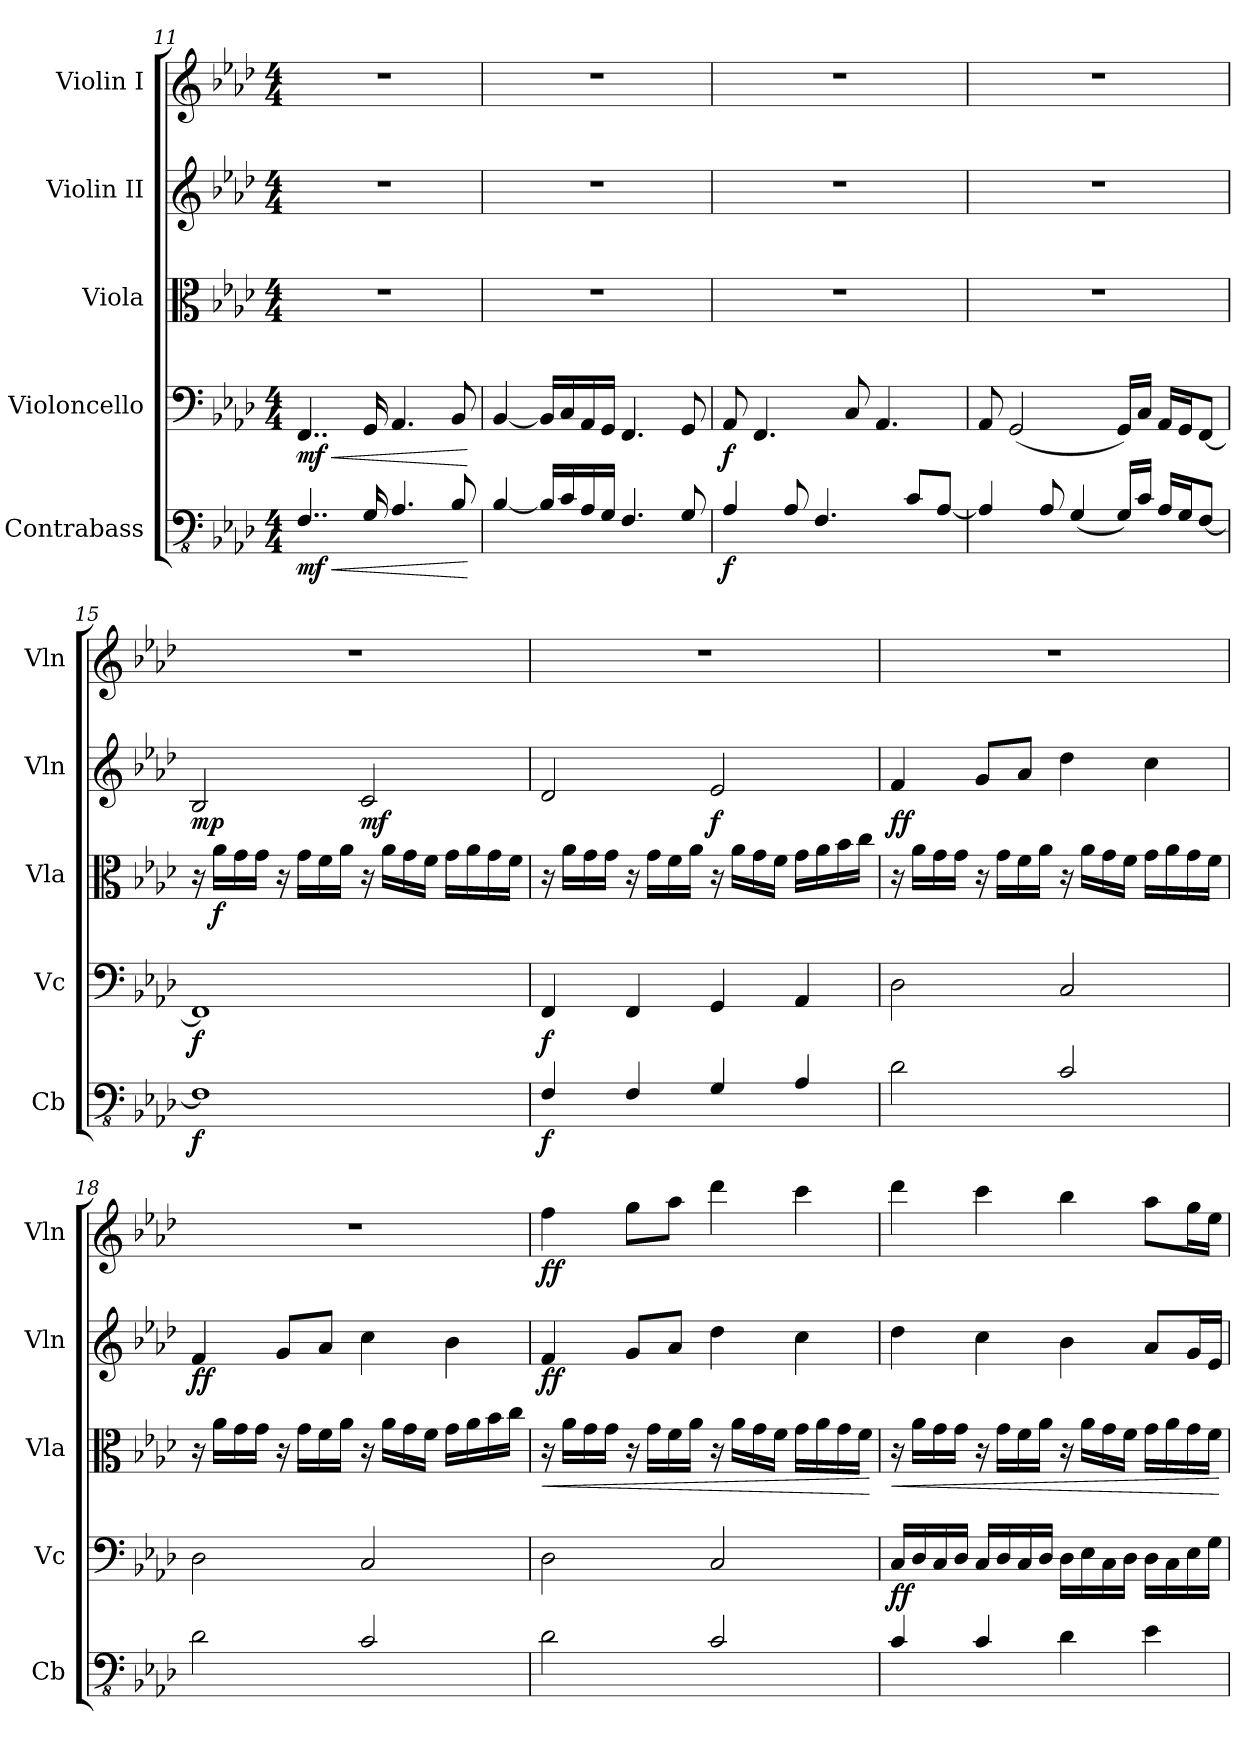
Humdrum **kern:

**kern	**dynam	**kern	**dynam	**kern	**dynam	**kern	**dynam	**kern	**dynam
*part5	*part5	*part4	*part4	*part3	*part3	*part2	*part2	*part1	*part1
*staff5	*staff5	*staff4	*staff4	*staff3	*staff3	*staff2	*staff2	*staff1	*staff1
*I"Contrabass	*	*I"Violoncello	*	*I"Viola	*	*I"Violin II	*	*I"Violin I	*
*I'Cb	*	*I'Vc	*	*I'Vla	*	*I'Vln	*	*I'Vln	*
*clefFv4	*	*clefF4	*	*clefC3	*	*clefG2	*	*clefG2	*
*ITrd7c12	*	*	*	*	*	*	*	*	*
*k[b-e-a-d-]	*	*k[b-e-a-d-]	*	*k[b-e-a-d-]	*	*k[b-e-a-d-]	*	*k[b-e-a-d-]	*
*M4/4	*	*M4/4	*	*M4/4	*	*M4/4	*	*M4/4	*
=11	=11	=11	=11	=11	=11	=11	=11	=11	=11
!	!LO:HP:b	!	!LO:HP:b	!	!	!	!	!	!
!	!LO:DY:n=1:b	!	!LO:DY:n=1:b	!	!	!	!	!	!
4..FFF/	< mf	4..FF/	< mf	1r	.	1r	.	1r	.
16GGG/	.	16GG/	.	.	.	.	.	.	.
4.AAA-/	.	4.AA-/	.	.	.	.	.	.	.
8BBB-/	.	8BB-/	.	.	.	.	.	.	.
.	[	.	[	.	.	.	.	.	.
=12	=12	=12	=12	=12	=12	=12	=12	=12	=12
[4BBB-/	.	[4BB-/	.	1r	.	1r	.	1r	.
16BBB-/LL]	.	16BB-/LL]	.	.	.	.	.	.	.
16CC/	.	16C/	.	.	.	.	.	.	.
16AAA-/	.	16AA-/	.	.	.	.	.	.	.
16GGG/JJ	.	16GG/JJ	.	.	.	.	.	.	.
4.FFF/	.	4.FF/	.	.	.	.	.	.	.
8GGG/	.	8GG/	.	.	.	.	.	.	.
!!LO:LB:g=z
=13	=13	=13	=13	=13	=13	=13	=13	=13	=13
!	!LO:DY:b	!	!LO:DY:b	!	!	!	!	!	!
4AAA-/	f	8AA-/	f	1r	.	1r	.	1r	.
.	.	4.FF/	.	.	.	.	.	.	.
8AAA-/	.	.	.	.	.	.	.	.	.
4.FFF/	.	.	.	.	.	.	.	.	.
.	.	8C/	.	.	.	.	.	.	.
.	.	4.AA-/	.	.	.	.	.	.	.
8CC/L	.	.	.	.	.	.	.	.	.
[8AAA-/J	.	.	.	.	.	.	.	.	.
=14	=14	=14	=14	=14	=14	=14	=14	=14	=14
4AAA-/]	.	8AA-/	.	1r	.	1r	.	1r	.
.	.	(2GG/	.	.	.	.	.	.	.
8AAA-/	.	.	.	.	.	.	.	.	.
(4GGG/	.	.	.	.	.	.	.	.	.
16GGG/LL)	.	16GG/LL)	.	.	.	.	.	.	.
16CC/JJ	.	16C/JJ	.	.	.	.	.	.	.
16AAA-/LL	.	16AA-/LL	.	.	.	.	.	.	.
16GGG/J	.	16GG/J	.	.	.	.	.	.	.
[8FFF/J	.	[8FF/J	.	.	.	.	.	.	.
=15	=15	=15	=15	=15	=15	=15	=15	=15	=15
!	!LO:DY:b	!	!LO:DY:b	!	!	!	!LO:DY:b	!	!
1FFF]	f	1FF]	f	16r	.	2B-/	mp	1r	.
!	!	!	!	!	!LO:DY:b	!	!	!	!
.	.	.	.	16a-\LL	f	.	.	.	.
.	.	.	.	16g\	.	.	.	.	.
.	.	.	.	16g\JJ	.	.	.	.	.
.	.	.	.	16r	.	.	.	.	.
.	.	.	.	16g\LL	.	.	.	.	.
.	.	.	.	16f\	.	.	.	.	.
.	.	.	.	16a-\JJ	.	.	.	.	.
!	!	!	!	!	!	!	!LO:DY:b	!	!
.	.	.	.	16r	.	2c/	mf	.	.
.	.	.	.	16a-\LL	.	.	.	.	.
.	.	.	.	16g\	.	.	.	.	.
.	.	.	.	16f\JJ	.	.	.	.	.
.	.	.	.	16g\LL	.	.	.	.	.
.	.	.	.	16a-\	.	.	.	.	.
.	.	.	.	16g\	.	.	.	.	.
.	.	.	.	16f\JJ	.	.	.	.	.
!!LO:PB:g=z
=16	=16	=16	=16	=16	=16	=16	=16	=16	=16
!	!LO:DY:b	!	!LO:DY:b	!	!	!	!	!	!
4FFF/	f	4FF/	f	16r	.	2d-/	.	1r	.
.	.	.	.	16a-\LL	.	.	.	.	.
.	.	.	.	16g\	.	.	.	.	.
.	.	.	.	16g\JJ	.	.	.	.	.
4FFF/	.	4FF/	.	16r	.	.	.	.	.
.	.	.	.	16g\LL	.	.	.	.	.
.	.	.	.	16f\	.	.	.	.	.
.	.	.	.	16a-\JJ	.	.	.	.	.
!	!	!	!	!	!	!	!LO:DY:b	!	!
4GGG/	.	4GG/	.	16r	.	2e-/	f	.	.
.	.	.	.	16a-\LL	.	.	.	.	.
.	.	.	.	16g\	.	.	.	.	.
.	.	.	.	16f\JJ	.	.	.	.	.
4AAA-/	.	4AA-/	.	16g\LL	.	.	.	.	.
.	.	.	.	16a-\	.	.	.	.	.
.	.	.	.	16b-\	.	.	.	.	.
.	.	.	.	16cc\JJ	.	.	.	.	.
=17	=17	=17	=17	=17	=17	=17	=17	=17	=17
!	!	!	!	!	!	!	!LO:DY:b	!	!
2DD-\	.	2D-\	.	16r	.	4f/	ff	1r	.
.	.	.	.	16a-\LL	.	.	.	.	.
.	.	.	.	16g\	.	.	.	.	.
.	.	.	.	16g\JJ	.	.	.	.	.
.	.	.	.	16r	.	8g/L	.	.	.
.	.	.	.	16g\LL	.	.	.	.	.
.	.	.	.	16f\	.	8a-/J	.	.	.
.	.	.	.	16a-\JJ	.	.	.	.	.
2CC/	.	2C/	.	16r	.	4dd-\	.	.	.
.	.	.	.	16a-\LL	.	.	.	.	.
.	.	.	.	16g\	.	.	.	.	.
.	.	.	.	16f\JJ	.	.	.	.	.
.	.	.	.	16g\LL	.	4cc\	.	.	.
.	.	.	.	16a-\	.	.	.	.	.
.	.	.	.	16g\	.	.	.	.	.
.	.	.	.	16f\JJ	.	.	.	.	.
!!LO:LB:g=z
=18	=18	=18	=18	=18	=18	=18	=18	=18	=18
!	!	!	!	!	!	!	!LO:DY:b	!	!
2DD-\	.	2D-\	.	16r	.	4f/	ff	1r	.
.	.	.	.	16a-\LL	.	.	.	.	.
.	.	.	.	16g\	.	.	.	.	.
.	.	.	.	16g\JJ	.	.	.	.	.
.	.	.	.	16r	.	8g/L	.	.	.
.	.	.	.	16g\LL	.	.	.	.	.
.	.	.	.	16f\	.	8a-/J	.	.	.
.	.	.	.	16a-\JJ	.	.	.	.	.
2CC/	.	2C/	.	16r	.	4cc\	.	.	.
.	.	.	.	16a-\LL	.	.	.	.	.
.	.	.	.	16g\	.	.	.	.	.
.	.	.	.	16f\JJ	.	.	.	.	.
.	.	.	.	16g\LL	.	4b-\	.	.	.
.	.	.	.	16a-\	.	.	.	.	.
.	.	.	.	16b-\	.	.	.	.	.
.	.	.	.	16cc\JJ	.	.	.	.	.
=19	=19	=19	=19	=19	=19	=19	=19	=19	=19
!	!	!	!	!	!LO:HP:b	!	!LO:DY:b	!	!LO:DY:b
2DD-\	.	2D-\	.	16r	<	4f/	ff	4ff\	ff
.	.	.	.	16a-\LL	.	.	.	.	.
.	.	.	.	16g\	.	.	.	.	.
.	.	.	.	16g\JJ	.	.	.	.	.
.	.	.	.	16r	.	8g/L	.	8gg\L	.
.	.	.	.	16g\LL	.	.	.	.	.
.	.	.	.	16f\	.	8a-/J	.	8aa-\J	.
.	.	.	.	16a-\JJ	.	.	.	.	.
2CC/	.	2C/	.	16r	.	4dd-\	.	4ddd-\	.
.	.	.	.	16a-\LL	.	.	.	.	.
.	.	.	.	16g\	.	.	.	.	.
.	.	.	.	16f\JJ	.	.	.	.	.
.	.	.	.	16g\LL	.	4cc\	.	4ccc\	.
.	.	.	.	16a-\	.	.	.	.	.
.	.	.	.	16g\	.	.	.	.	.
.	.	.	.	16f\JJ	.	.	.	.	.
.	.	.	.	.	[	.	.	.	.
!!LO:PB:g=z
=20	=20	=20	=20	=20	=20	=20	=20	=20	=20
!	!	!	!LO:DY:b	!	!LO:HP:b	!	!	!	!
4CC/	.	16C/LL	ff	16r	<	4dd-\	.	4ddd-\	.
.	.	16D-/	.	16a-\LL	.	.	.	.	.
.	.	16C/	.	16g\	.	.	.	.	.
.	.	16D-/JJ	.	16g\JJ	.	.	.	.	.
4CC/	.	16C/LL	.	16r	.	4cc\	.	4ccc\	.
.	.	16D-/	.	16g\LL	.	.	.	.	.
.	.	16C/	.	16f\	.	.	.	.	.
.	.	16D-/JJ	.	16a-\JJ	.	.	.	.	.
4DD-\	.	16D-\LL	.	16r	.	4b-\	.	4bb-\	.
.	.	16E-\	.	16a-\LL	.	.	.	.	.
.	.	16C\	.	16g\	.	.	.	.	.
.	.	16D-\JJ	.	16f\JJ	.	.	.	.	.
4EE-\	.	16D-\LL	.	16g\LL	.	8a-/L	.	8aa-\L	.
.	.	16C\	.	16a-\	.	.	.	.	.
.	.	16E-\	.	16g\	.	16g/L	.	16gg\L	.
.	.	16G\JJ	.	16f\JJ	.	16e-/JJ	.	16ee-\JJ	.
.	.	.	.	.	[	.	.	.	.
=	=	=	=	=	=	=	=	=	=
*-	*-	*-	*-	*-	*-	*-	*-	*-	*-
